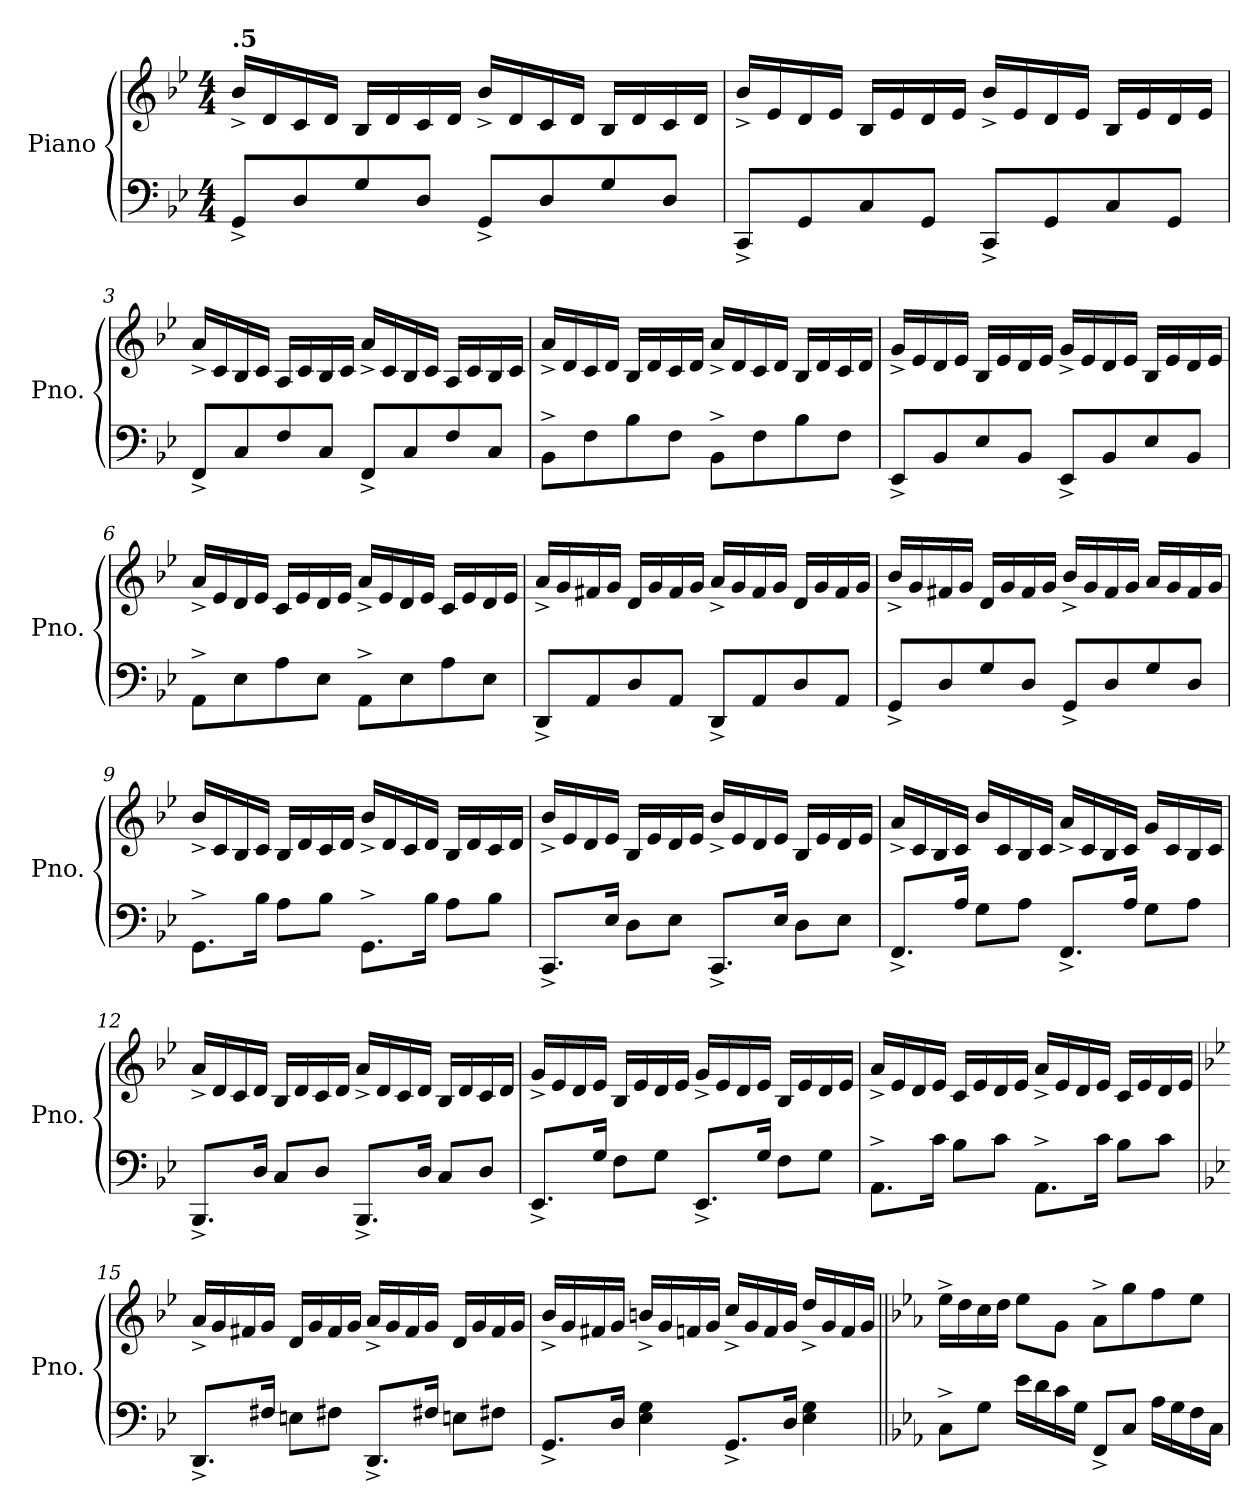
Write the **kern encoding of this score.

**kern	**kern
*part1	*part1
*staff2	*staff1
*I"Piano	*
*I'Pno.	*
*clefF4	*clefG2
*k[b-e-]	*k[b-e-]
*M4/4	*M4/4
*MM97	*MM97
=1	=1
!	!LO:TX:a:B:t=.5
8GG^/L	16b-^/LL
.	16d/
8D/	16c/
.	16d/JJ
8G/	16B-/LL
.	16d/
8D/J	16c/
.	16d/JJ
8GG^/L	16b-^/LL
.	16d/
8D/	16c/
.	16d/JJ
8G/	16B-/LL
.	16d/
8D/J	16c/
.	16d/JJ
=2	=2
8CC^/L	16b-^/LL
.	16e-/
8GG/	16d/
.	16e-/JJ
8C/	16B-/LL
.	16e-/
8GG/J	16d/
.	16e-/JJ
8CC^/L	16b-^/LL
.	16e-/
8GG/	16d/
.	16e-/JJ
8C/	16B-/LL
.	16e-/
8GG/J	16d/
.	16e-/JJ
!!LO:LB:g=z
=3	=3
8FF^/L	16a^/LL
.	16c/
8C/	16B-/
.	16c/JJ
8F/	16A/LL
.	16c/
8C/J	16B-/
.	16c/JJ
8FF^/L	16a^/LL
.	16c/
8C/	16B-/
.	16c/JJ
8F/	16A/LL
.	16c/
8C/J	16B-/
.	16c/JJ
=4	=4
8BB-^\L	16a^/LL
.	16d/
8F\	16c/
.	16d/JJ
8B-\	16B-/LL
.	16d/
8F\J	16c/
.	16d/JJ
8BB-^\L	16a^/LL
.	16d/
8F\	16c/
.	16d/JJ
8B-\	16B-/LL
.	16d/
8F\J	16c/
.	16d/JJ
!!LO:LB:g=z
=5	=5
8EE-^/L	16g^/LL
.	16e-/
8BB-/	16d/
.	16e-/JJ
8E-/	16B-/LL
.	16e-/
8BB-/J	16d/
.	16e-/JJ
8EE-^/L	16g^/LL
.	16e-/
8BB-/	16d/
.	16e-/JJ
8E-/	16B-/LL
.	16e-/
8BB-/J	16d/
.	16e-/JJ
=6	=6
8AA^\L	16a^/LL
.	16e-/
8E-\	16d/
.	16e-/JJ
8A\	16c/LL
.	16e-/
8E-\J	16d/
.	16e-/JJ
8AA^\L	16a^/LL
.	16e-/
8E-\	16d/
.	16e-/JJ
8A\	16c/LL
.	16e-/
8E-\J	16d/
.	16e-/JJ
!!LO:LB:g=z
=7	=7
8DD^/L	16a^/LL
.	16g/
8AA/	16f#X/
.	16g/JJ
8D/	16d/LL
.	16g/
8AA/J	16f#/
.	16g/JJ
8DD^/L	16a^/LL
.	16g/
8AA/	16f#/
.	16g/JJ
8D/	16d/LL
.	16g/
8AA/J	16f#/
.	16g/JJ
=8	=8
8GG^/L	16b-^/LL
.	16g/
8D/	16f#X/
.	16g/JJ
8G/	16d/LL
.	16g/
8D/J	16f#/
.	16g/JJ
8GG^/L	16b-^/LL
.	16g/
8D/	16f#/
.	16g/JJ
8G/	16a/LL
.	16g/
8D/J	16f#/
.	16g/JJ
!!LO:LB:g=z
=9	=9
8.GG^\L	16b-^/LL
.	16c/
.	16B-/
16B-\Jk	16c/JJ
8A\L	16B-/LL
.	16d/
8B-\J	16c/
.	16d/JJ
8.GG^\L	16b-^/LL
.	16d/
.	16c/
16B-\Jk	16d/JJ
8A\L	16B-/LL
.	16d/
8B-\J	16c/
.	16d/JJ
=10	=10
8.CC^/L	16b-^/LL
.	16e-/
.	16d/
16E-/Jk	16e-/JJ
8D\L	16B-/LL
.	16e-/
8E-\J	16d/
.	16e-/JJ
8.CC^/L	16b-^/LL
.	16e-/
.	16d/
16E-/Jk	16e-/JJ
8D\L	16B-/LL
.	16e-/
8E-\J	16d/
.	16e-/JJ
!!LO:PB:g=z
=11	=11
8.FF^/L	16a^/LL
.	16c/
.	16B-/
16A/Jk	16c/JJ
8G\L	16b-/LL
.	16c/
8A\J	16B-/
.	16c/JJ
8.FF^/L	16a^/LL
.	16c/
.	16B-/
16A/Jk	16c/JJ
8G\L	16g/LL
.	16c/
8A\J	16B-/
.	16c/JJ
=12	=12
8.BBB-^/L	16a^/LL
.	16d/
.	16c/
16D/Jk	16d/JJ
8C/L	16B-/LL
.	16d/
8D/J	16c/
.	16d/JJ
8.BBB-^/L	16a^/LL
.	16d/
.	16c/
16D/Jk	16d/JJ
8C/L	16B-/LL
.	16d/
8D/J	16c/
.	16d/JJ
!!LO:LB:g=z
=13	=13
8.EE-^/L	16g^/LL
.	16e-/
.	16d/
16G/Jk	16e-/JJ
8F\L	16B-/LL
.	16e-/
8G\J	16d/
.	16e-/JJ
8.EE-^/L	16g^/LL
.	16e-/
.	16d/
16G/Jk	16e-/JJ
8F\L	16B-/LL
.	16e-/
8G\J	16d/
.	16e-/JJ
=14	=14
8.AA^\L	16a^/LL
.	16e-/
.	16d/
16c\Jk	16e-/JJ
8B-\L	16c/LL
.	16e-/
8c\J	16d/
.	16e-/JJ
8.AA^\L	16a^/LL
.	16e-/
.	16d/
16c\Jk	16e-/JJ
8B-\L	16c/LL
.	16e-/
8c\J	16d/
.	16e-/JJ
!!LO:LB:g=z
=15	=15
*k[b-e-]	*k[b-e-]
8.DD^/L	16a^/LL
.	16g/
.	16f#X/
16F#X/Jk	16g/JJ
8En\L	16d/LL
.	16g/
8F#X\J	16f#/
.	16g/JJ
8.DD^/L	16a^/LL
.	16g/
.	16f#/
16F#X/Jk	16g/JJ
8En\L	16d/LL
.	16g/
8F#X\J	16f#/
.	16g/JJ
=16	=16
8.GG^/L	16b-^/LL
.	16g/
.	16f#X/
16D/Jk	16g/JJ
4E-\ 4G\	16bn^/LL
.	16g/
.	16fn/
.	16g/JJ
8.GG^/L	16cc^/LL
.	16g/
.	16f/
16D/Jk	16g/JJ
4E-\ 4G\	16dd^/LL
.	16g/
.	16f/
.	16g/JJ
!!LO:LB:g=z
=17||	=17||
*k[b-e-a-]	*k[b-e-a-]
8C^\L	16ee-^\LL
.	16dd\
8G\J	16cc\
.	16dd\JJ
16e-\LL	8ee-\L
16d\	.
16c\	8g\J
16G\JJ	.
8FF^/L	8a-^\L
8C/J	8gg\
16A-\LL	8ff\
16G\	.
16F\	8ee-\J
16C\JJ	.
=	=
*-	*-
